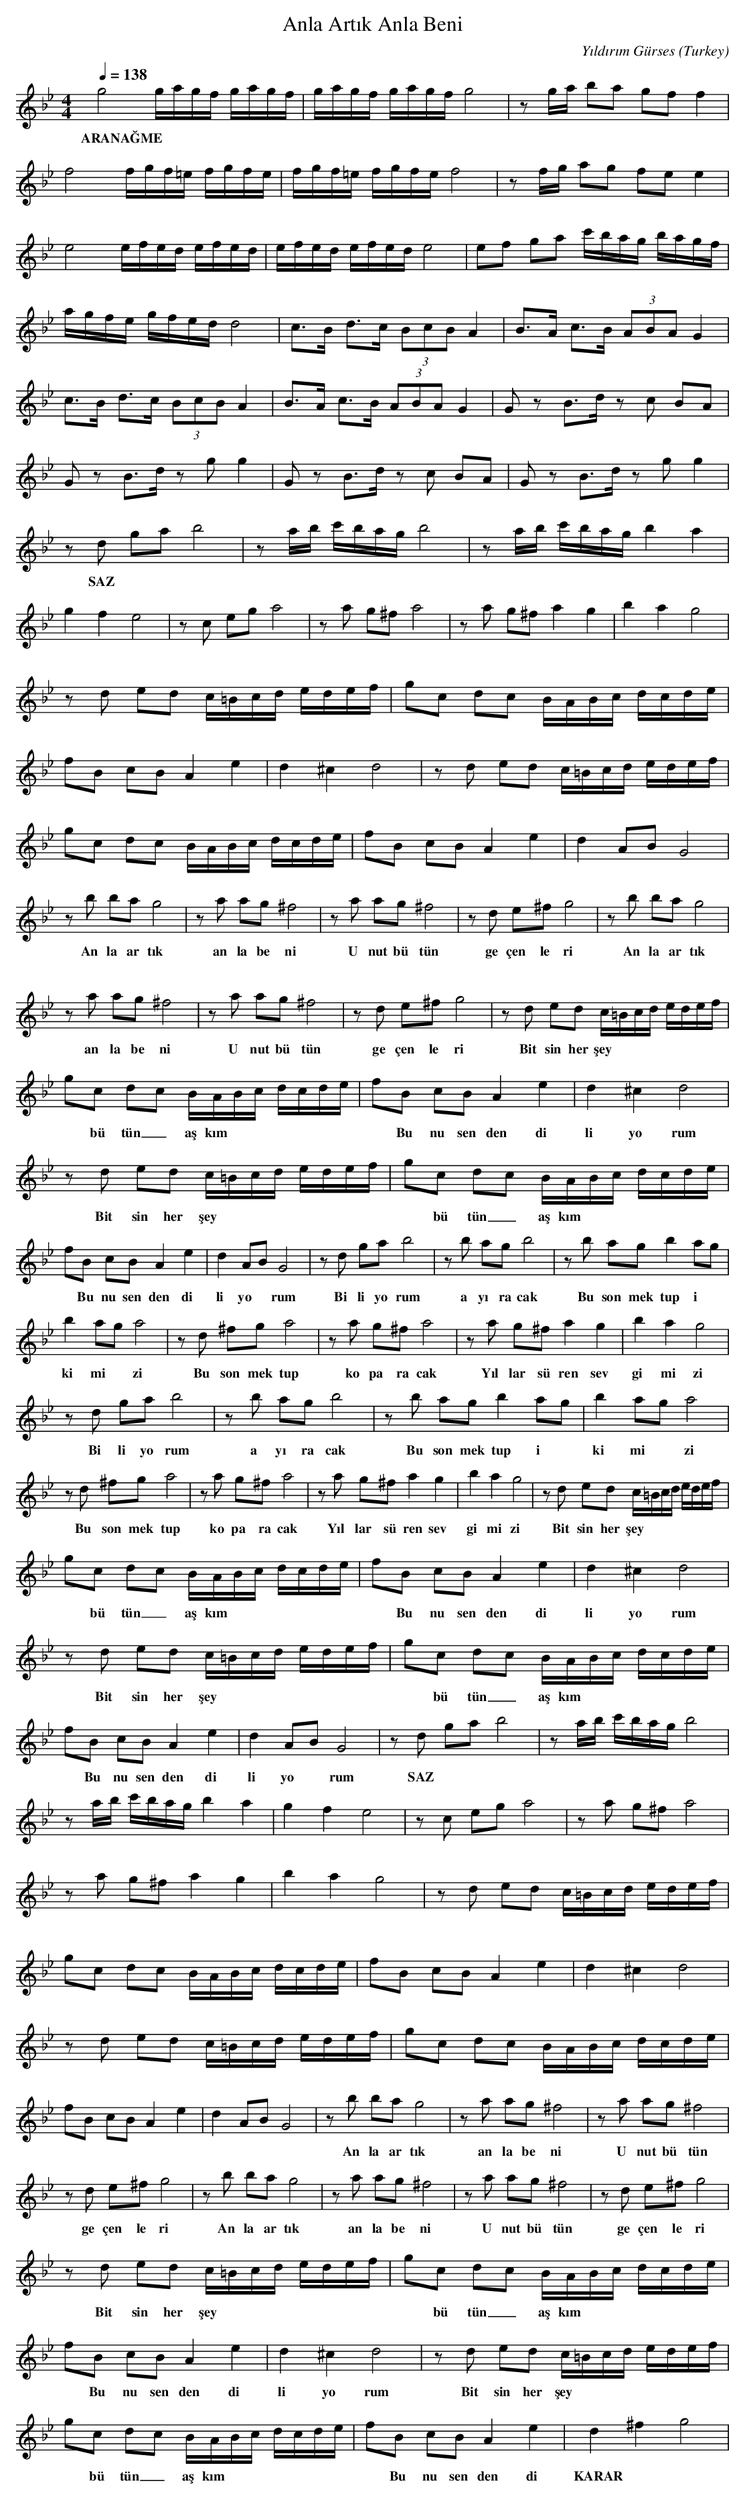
X:1
T: Anla Artık Anla Beni
C: Yıldırım Gürses
O: Turkey
M: 4/4
L: 1/16
K: C _B _e
Q: 1/4=138
g8 gagf gagf  | gagf gagf g8  | z2ga b2a2 g2f2 f4  |
w:  ARANAĞME  |   |   |
f8 fgf=e fgfe  | fgf=e fgfe f8  | z2fg a2g2 f2e2 e4  |
w:   |   |   |
e8 efed efed  | efed efed e8  | e2f2 g2a2 c'bag bagf  |
w:   |   |   |
agfe gfed d8  | c3B d3c (3B2c2B2 A4  | \
w:   |   |
B3A c3B (3A2B2A2 G4  |
w:   |
c3B d3c (3B2c2B2 A4  | B3A c3B (3A2B2A2 G4  | \
w:   |   |
G2z2 B3d z2c2 B2A2  |
w:   |
G2z2 B3d z2g2 g4  | G2z2 B3d z2c2 B2A2  | \
w:   |   |
G2z2 B3d z2g2 g4  |
w:   |
z2d2 g2a2 b8  | z2ab c'bag b8  | z2ab c'bag b4 a4  |
w:  SAZ  |   |   |
g4 f4 e8  | z2c2 e2g2 a8  | z2a2 g2^f2 a8  | \
w:   |   |   |
z2a2 g2^f2 a4 g4  | b4 a4 g8  |
w:   |   |
z2d2 e2d2 c=Bcd edef  | g2c2 d2c2 BABc dcde  |
w:   |   |
f2B2 c2B2 A4 e4  | d4 ^c4 d8  | z2d2 e2d2 c=Bcd edef  |
w:   |   |   |
g2c2 d2c2 BABc dcde  | f2B2 c2B2 A4 e4  | \
w:   |   |
d4 A2B2 G8  |
w:   |
z2b2 b2a2 g8  | z2a2 a2g2 ^f8  | z2a2 a2g2 ^f8  | \
w:  An la  ar tık   |  an la  be ni    |  U nut  bü tün   |
z2d2 e2^f2 g8  | z2b2 b2a2 g8  |
w:  ge çen le ri    |  An la  ar tık   |
z2a2 a2g2 ^f8  | z2a2 a2g2 ^f8  | z2d2 e2^f2 g8  | \
w:  an la  be ni    |  U nut  bü tün   |  ge çen le ri    |
z2d2 e2d2 c=Bcd edef  |
w:  Bit sin  her  şey   |
g2c2 d2c2 BABc dcde  | f2B2 c2B2 A4 e4  | \
w:  *  bü tün_ aş kım    |  *  Bu nu  sen den  di  |
d4 ^c4 d8  |
w:  li yo rum    |
z2d2 e2d2 c=Bcd edef  | g2c2 d2c2 BABc dcde  |
w:  Bit sin  her  şey   |  *  bü tün_ aş kım    |
f2B2 c2B2 A4 e4  | d4 A2B2 G8  | z2d2 g2a2 b8  | \
w:  *  Bu nu  sen den  di  |  li yo *  rum    |  Bi li yo rum   |
z2b2 a2g2 b8  | z2b2 a2g2 b4 a2g2  |
w:  a yı ra cak    |  Bu  son  mek tup  i  |
b4 a2g2 a8  | z2d2 ^f2g2 a8  | z2a2 g2^f2 a8  | \
w:  ki mi *  zi    |  Bu  son  mek tup   |  ko pa ra cak    |
z2a2 g2^f2 a4 g4  | b4 a4 g8  |
w:  Yıl lar  sü ren  sev  |  gi mi zi    |
z2d2 g2a2 b8  | z2b2 a2g2 b8  | z2b2 a2g2 b4 a2g2  | \
w:  Bi li yo rum   |  a yı ra cak    |  Bu  son  mek tup  i  |
b4 a2g2 a8  |
w:  ki mi *  zi    |
z2d2 ^f2g2 a8  | z2a2 g2^f2 a8  | z2a2 g2^f2 a4 g4  | \
w:  Bu  son  mek tup   |  ko pa ra cak    |  Yıl lar  sü ren  sev  |
b4 a4 g8  | z2d2 e2d2 c=Bcd edef  |
w:  gi mi zi    |  Bit sin  her  şey   |
g2c2 d2c2 BABc dcde  | f2B2 c2B2 A4 e4  | \
w:  *  bü tün_ aş kım    |  *  Bu nu  sen den  di  |
d4 ^c4 d8  |
w:  li yo rum    |
z2d2 e2d2 c=Bcd edef  | g2c2 d2c2 BABc dcde  |
w:  Bit sin  her  şey   |  *  bü tün_ aş kım    |
f2B2 c2B2 A4 e4  | d4 A2B2 G8  | z2d2 g2a2 b8  | \
w:  *  Bu nu  sen den  di  |  li yo *  rum    |  SAZ  |
z2ab c'bag b8  |
w:   |
z2ab c'bag b4 a4  | g4 f4 e8  | z2c2 e2g2 a8  | \
w:   |   |   |
z2a2 g2^f2 a8  |
w:   |
z2a2 g2^f2 a4 g4  | b4 a4 g8  | z2d2 e2d2 c=Bcd edef  |
w:   |   |   |
g2c2 d2c2 BABc dcde  | f2B2 c2B2 A4 e4  | \
w:   |   |
d4 ^c4 d8  |
w:   |
z2d2 e2d2 c=Bcd edef  | g2c2 d2c2 BABc dcde  |
w:   |   |
f2B2 c2B2 A4 e4  | d4 A2B2 G8  | z2b2 b2a2 g8  | \
w:   |   |  An la  ar tık   |
z2a2 a2g2 ^f8  | z2a2 a2g2 ^f8  |
w:  an la  be ni    |  U nut  bü tün   |
z2d2 e2^f2 g8  | z2b2 b2a2 g8  | z2a2 a2g2 ^f8  | \
w:  ge çen le ri    |  An la  ar tık   |  an la  be ni    |
z2a2 a2g2 ^f8  | z2d2 e2^f2 g8  |
w:  U nut  bü tün   |  ge çen le ri    |
z2d2 e2d2 c=Bcd edef  | g2c2 d2c2 BABc dcde  |
w:  Bit sin  her  şey   |  *  bü tün_ aş kım    |
f2B2 c2B2 A4 e4  | d4 ^c4 d8  | z2d2 e2d2 c=Bcd edef  |
w:  *  Bu nu  sen den  di  |  li yo rum    |  Bit sin  her  şey   |
g2c2 d2c2 BABc dcde  | f2B2 c2B2 A4 e4  | \
w:  *  bü tün_ aş kım    |  *  Bu nu  sen den  di  |
d4 ^f4 g8  |
w:  KARAR  |
|
